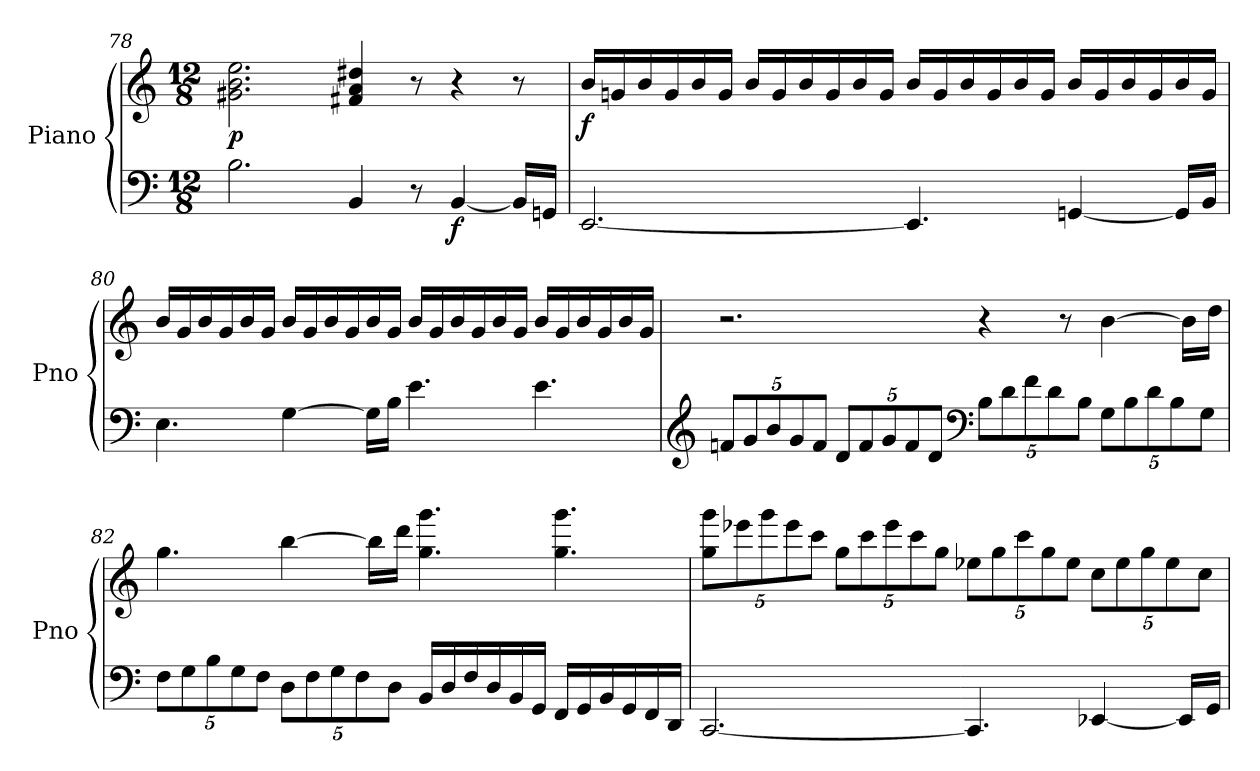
**kern	**kern	**dynam
*part1	*part1	*part1
*staff2	*staff1	*staff1/2
*I"Piano	*	*
*I'Pno	*	*
*clefF4	*clefG2	*
*k[]	*k[]	*
*C:	*C:	*
*M12/8	*M12/8	*
=78	=78	=78
!	!	!LO:DY:b
2.B\	2.g#X\ 2.b\ 2.ee\	p
4BB/	4f#X/ 4a/ 4dd#X/	.
8r	8r	.
!	!	!LO:DY:b=2
[4BB/	4r	f
16BB/LL]	8r	.
16GGn/JJ	.	.
=79	=79	=79
!	!	!LO:DY:b
[2.EE/	16b/LL	f
.	16gn/	.
.	16b/	.
.	16g/	.
.	16b/	.
.	16g/JJ	.
.	16b/LL	.
.	16g/	.
.	16b/	.
.	16g/	.
.	16b/	.
.	16g/JJ	.
4.EE/]	16b/LL	.
.	16g/	.
.	16b/	.
.	16g/	.
.	16b/	.
.	16g/JJ	.
[4GGn/	16b/LL	.
.	16g/	.
.	16b/	.
.	16g/	.
16GG/LL]	16b/	.
16BB/JJ	16g/JJ	.
=80	=80	=80
4.E\	16b/LL	.
.	16g/	.
.	16b/	.
.	16g/	.
.	16b/	.
.	16g/JJ	.
[4G\	16b/LL	.
.	16g/	.
.	16b/	.
.	16g/	.
16G\LL]	16b/	.
16B\JJ	16g/JJ	.
4.e\	16b/LL	.
.	16g/	.
.	16b/	.
.	16g/	.
.	16b/	.
.	16g/JJ	.
4.e\	16b/LL	.
.	16g/	.
.	16b/	.
.	16g/	.
.	16b/	.
.	16g/JJ	.
=81	=81	=81
*clefG2	*	*
*Xbrackettup	*	*
40%3fn/LL	2.r	.
40%3g/	.	.
40%3b/	.	.
40%3g/	.	.
40%3f/JJ	.	.
40%3d/LL	.	.
40%3f/	.	.
40%3g/	.	.
40%3f/	.	.
40%3d/JJ	.	.
*clefF4	*	*
40%3B\LL	4r	.
40%3d\	.	.
40%3f\	.	.
40%3d\	.	.
.	8r	.
40%3B\JJ	.	.
40%3G\LL	[4b\	.
40%3B\	.	.
40%3d\	.	.
40%3B\	.	.
.	16b\LL]	.
40%3G\JJ	.	.
.	16dd\JJ	.
=82	=82	=82
40%3F\LL	4.gg\	.
40%3G\	.	.
40%3B\	.	.
40%3G\	.	.
40%3F\JJ	.	.
40%3D\LL	[4bb\	.
40%3F\	.	.
40%3G\	.	.
40%3F\	.	.
.	16bb\LL]	.
40%3D\JJ	.	.
.	16ddd\JJ	.
16BB/LL	4.gg\ 4.ggg\	.
16D/	.	.
16F/	.	.
16D/	.	.
16BB/	.	.
16GG/JJ	.	.
16FF/LL	4.gg\ 4.ggg\	.
16GG/	.	.
16BB/	.	.
16GG/	.	.
16FF/	.	.
16DD/JJ	.	.
=83	=83	=83
*	*Xbrackettup	*
[2.CC/	40%3gg\ 40%3ggg\LL	.
.	40%3eee-X\	.
.	40%3ggg\	.
.	40%3eee-\	.
.	40%3ccc\JJ	.
.	40%3gg\LL	.
.	40%3ccc\	.
.	40%3eee-\	.
.	40%3ccc\	.
.	40%3gg\JJ	.
4.CC/]	40%3ee-X\LL	.
.	40%3gg\	.
.	40%3ccc\	.
.	40%3gg\	.
.	40%3ee-\JJ	.
[4EE-X/	40%3cc\LL	.
.	40%3ee-\	.
.	40%3gg\	.
.	40%3ee-\	.
16EE-/LL]	.	.
.	40%3cc\JJ	.
16GG/JJ	.	.
=	=	=
*-	*-	*-
